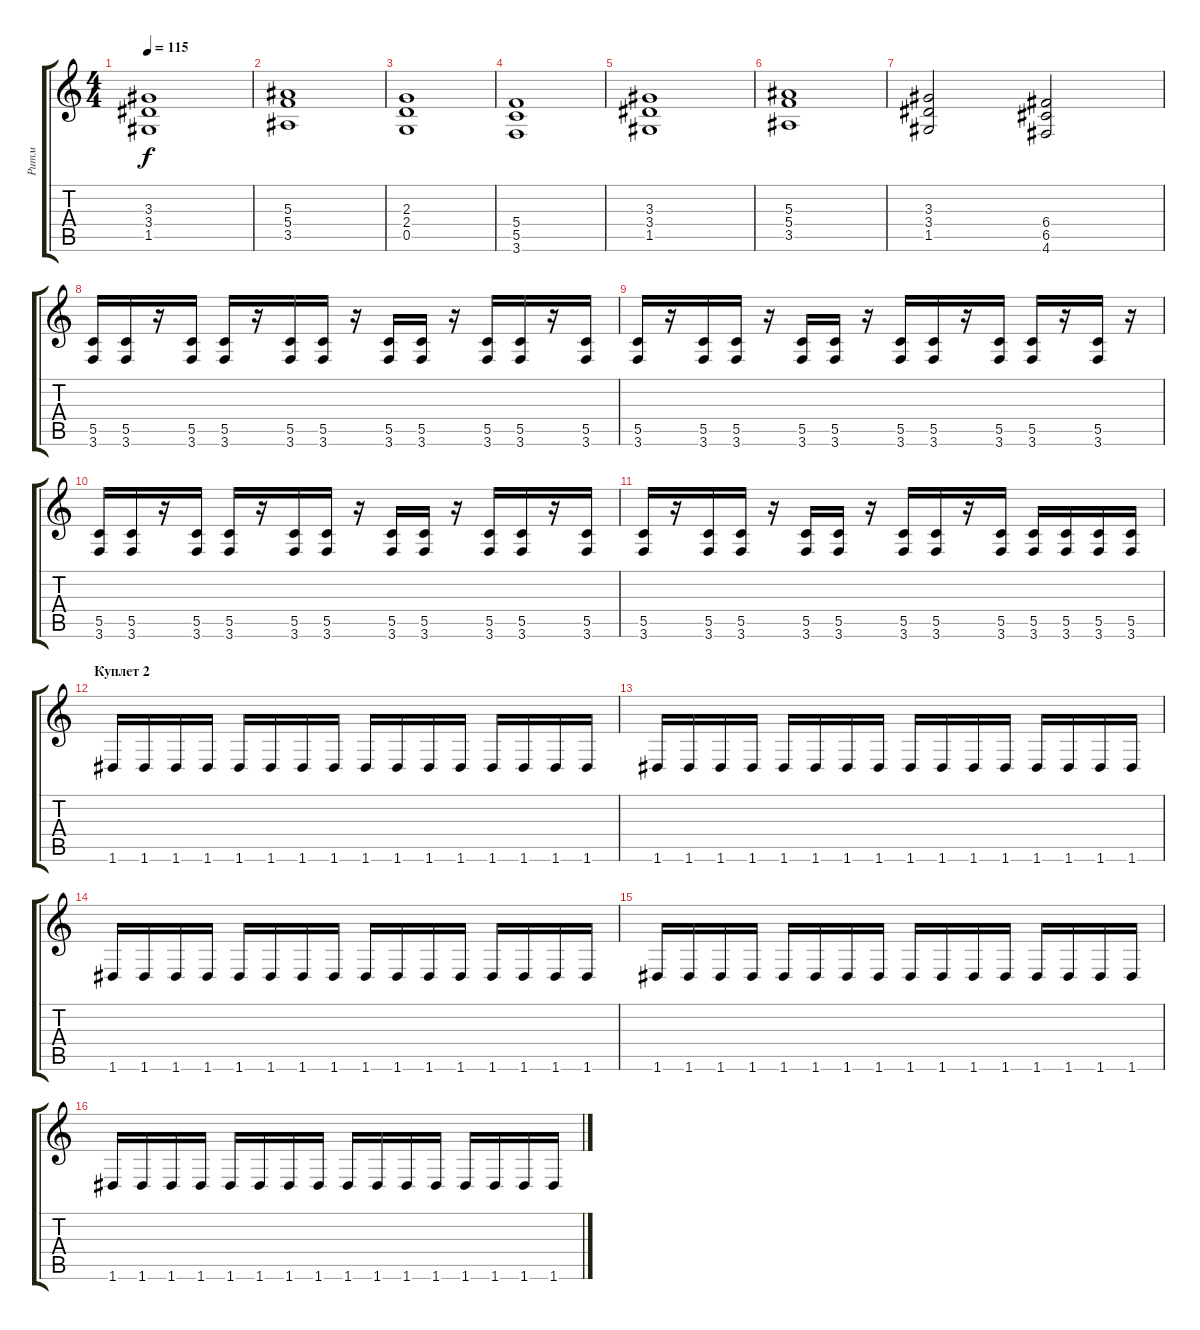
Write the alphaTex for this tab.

\track ("Ритм" "Ритм") {instrument distortionguitar}
\staff {score tabs}
\tuning (D4 A3 F3 C3 G2 D2) {hide}
\ts (4 4)
\tempo 115
\clef g2
\ks c
(3.3 3.4 1.5).1{dy f} |
(5.3 5.4 3.5).1 |
(2.3 2.4 0.5).1 |
(5.4 5.5 3.6).1 |
(3.3 3.4 1.5).1 |
(5.3 5.4 3.5).1 |
(3.3 3.4 1.5).2 (6.4 6.5 4.6).2 |
\section ("" "")
(5.5 3.6).16 (5.5 3.6).16 r.16 (5.5 3.6).16 (5.5 3.6).16 r.16 (5.5 3.6).16 (5.5 3.6).16 r.16 (5.5 3.6).16 (5.5 3.6).16 r.16 (5.5 3.6).16 (5.5 3.6).16 r.16 (5.5 3.6).16 |
(5.5 3.6).16 r.16 (5.5 3.6).16 (5.5 3.6).16 r.16 (5.5 3.6).16 (5.5 3.6).16 r.16 (5.5 3.6).16 (5.5 3.6).16 r.16 (5.5 3.6).16 (5.5 3.6).16 r.16 (5.5 3.6).16 r.16 |
(5.5 3.6).16 (5.5 3.6).16 r.16 (5.5 3.6).16 (5.5 3.6).16 r.16 (5.5 3.6).16 (5.5 3.6).16 r.16 (5.5 3.6).16 (5.5 3.6).16 r.16 (5.5 3.6).16 (5.5 3.6).16 r.16 (5.5 3.6).16 |
(5.5 3.6).16 r.16 (5.5 3.6).16 (5.5 3.6).16 r.16 (5.5 3.6).16 (5.5 3.6).16 r.16 (5.5 3.6).16 (5.5 3.6).16 r.16 (5.5 3.6).16 (5.5 3.6).16 (5.5 3.6).16 (5.5 3.6).16 (5.5 3.6).16 |
\section ("" "Куплет 2")
1.6.16 1.6.16 1.6.16 1.6.16 1.6.16 1.6.16 1.6.16 1.6.16 1.6.16 1.6.16 1.6.16 1.6.16 1.6.16 1.6.16 1.6.16 1.6.16 |
1.6.16 1.6.16 1.6.16 1.6.16 1.6.16 1.6.16 1.6.16 1.6.16 1.6.16 1.6.16 1.6.16 1.6.16 1.6.16 1.6.16 1.6.16 1.6.16 |
1.6.16 1.6.16 1.6.16 1.6.16 1.6.16 1.6.16 1.6.16 1.6.16 1.6.16 1.6.16 1.6.16 1.6.16 1.6.16 1.6.16 1.6.16 1.6.16 |
1.6.16 1.6.16 1.6.16 1.6.16 1.6.16 1.6.16 1.6.16 1.6.16 1.6.16 1.6.16 1.6.16 1.6.16 1.6.16 1.6.16 1.6.16 1.6.16 |
1.6.16 1.6.16 1.6.16 1.6.16 1.6.16 1.6.16 1.6.16 1.6.16 1.6.16 1.6.16 1.6.16 1.6.16 1.6.16 1.6.16 1.6.16 1.6.16
